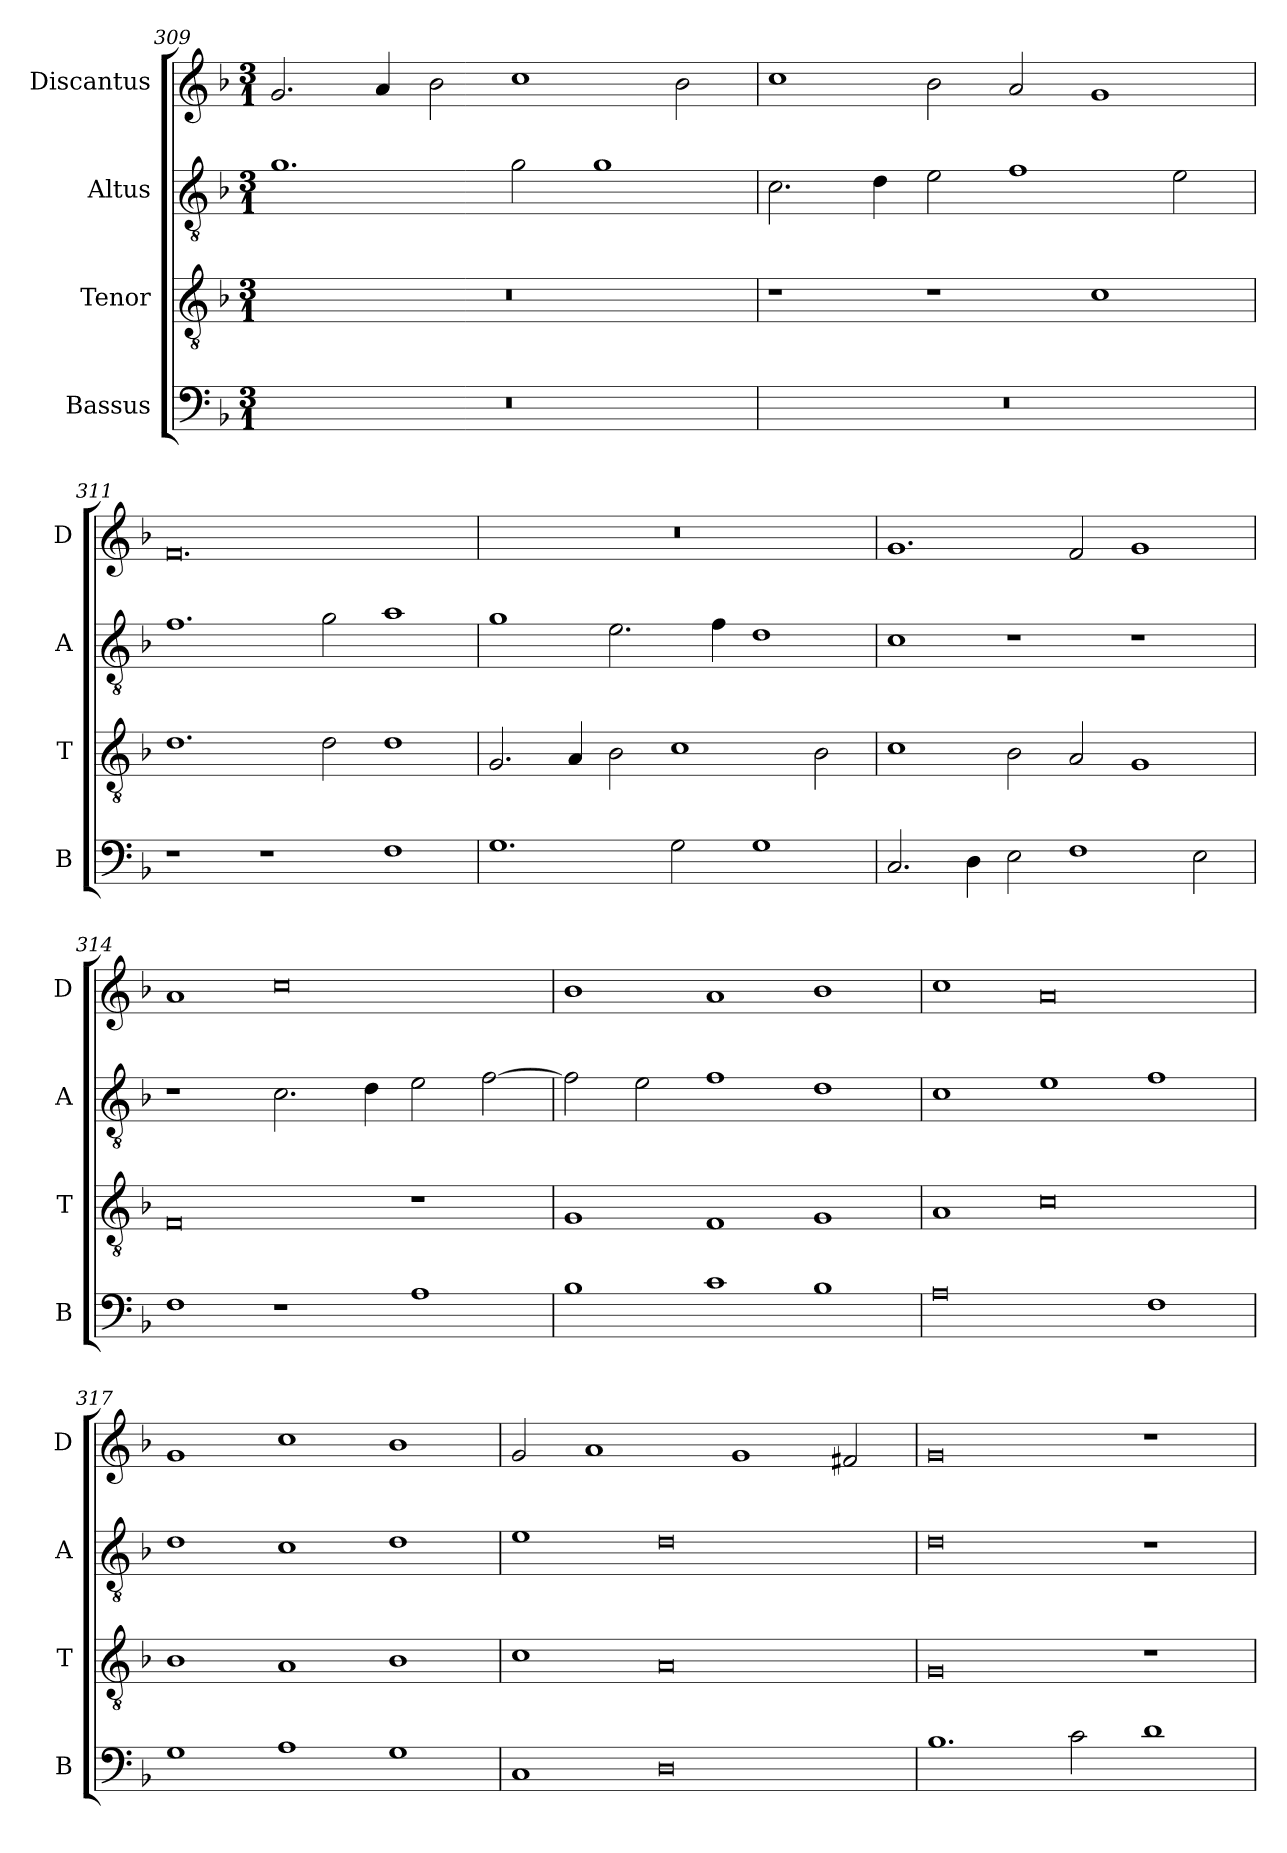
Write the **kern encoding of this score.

**kern	**kern	**kern	**kern
*part4	*part3	*part2	*part1
*staff4	*staff3	*staff2	*staff1
*I"Bassus	*I"Tenor	*I"Altus	*I"Discantus
*I'B	*I'T	*I'A	*I'D
*clefF4	*clefGv2	*clefGv2	*clefG2
*k[b-]	*k[b-]	*k[b-]	*k[b-]
*M3/1	*M3/1	*M3/1	*M3/1
=309	=309	=309	=309
0.r	0.r	1.g	2.g/
.	.	.	4a/
.	.	.	2b-\
.	.	2g\	1cc
.	.	1g	.
.	.	.	2b-\
=310	=310	=310	=310
0.r	1r	2.c\	1cc
.	.	4d\	.
.	1r	2e\	2b-\
.	.	1f	2a/
.	1c	.	1g
.	.	2e\	.
=311	=311	=311	=311
1r	1.d	1.f	0.f
1r	.	.	.
.	2d\	2g\	.
1F	1d	1a	.
=312	=312	=312	=312
1.G	2.G/	1g	0.r
.	4A/	.	.
.	2B-\	2.e\	.
2G\	1c	.	.
.	.	4f\	.
1G	.	1d	.
.	2B-\	.	.
=313	=313	=313	=313
2.C/	1c	1c	1.g
4D\	.	.	.
2E\	2B-\	1r	.
1F	2A/	.	2f/
.	1G	1r	1g
2E\	.	.	.
=314	=314	=314	=314
1F	0F	1r	1a
1r	.	2.c\	0cc
.	.	4d\	.
1A	1r	2e\	.
.	.	[2f\	.
=315	=315	=315	=315
1B-	1G	2f\]	1b-
.	.	2e\	.
1c	1F	1f	1a
1B-	1G	1d	1b-
=316	=316	=316	=316
0A	1A	1c	1cc
.	0c	1e	0a
1F	.	1f	.
=317	=317	=317	=317
1G	1B-	1d	1g
1A	1A	1c	1cc
1G	1B-	1d	1b-
=318	=318	=318	=318
1C	1c	1e	2g/
.	.	.	1a
0D	0A	0d	.
.	.	.	1g
.	.	.	2f#X/
=319	=319	=319	=319
1.B-	0G	0d	0g
2c\	.	.	.
1d	1r	1r	1r
=	=	=	=
*-	*-	*-	*-
